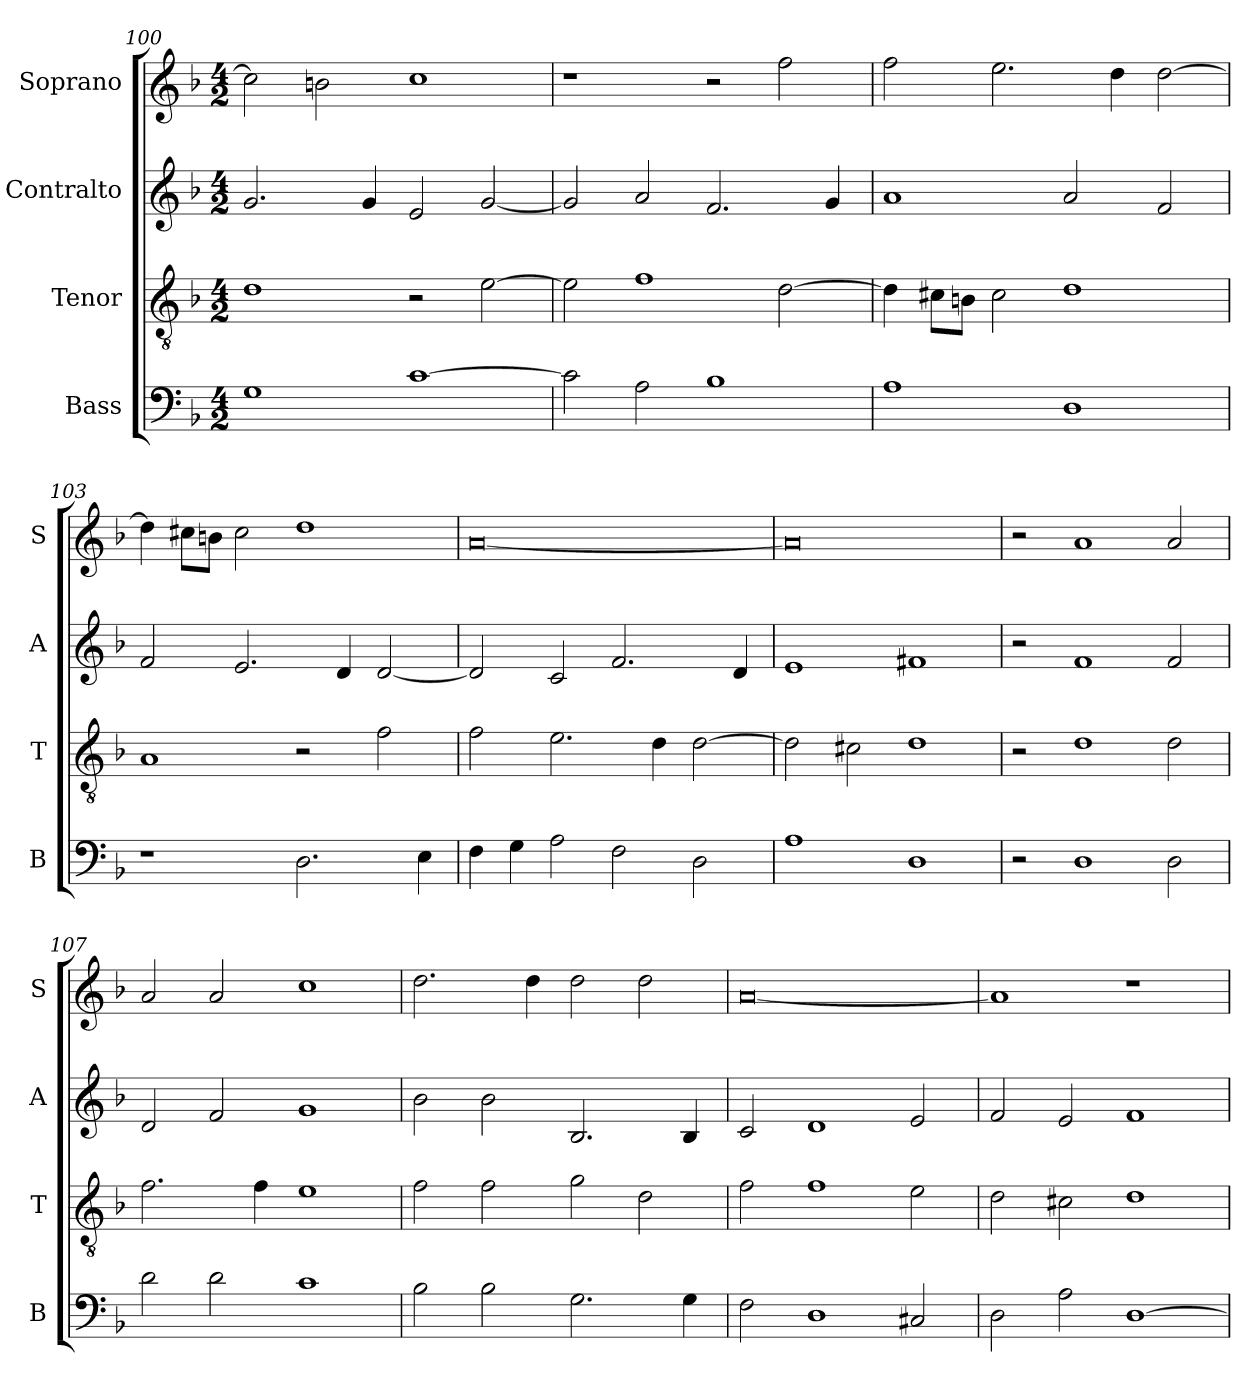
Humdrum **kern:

**kern	**kern	**kern	**kern
*part4	*part3	*part2	*part1
*staff4	*staff3	*staff2	*staff1
*I"Bass	*I"Tenor	*I"Contralto	*I"Soprano
*I'B	*I'T	*I'A	*I'S
*clefF4	*clefGv2	*clefG2	*clefG2
*k[b-]	*k[b-]	*k[b-]	*k[b-]
*D:aeo	*D:aeo	*D:aeo	*D:aeo
*M4/2	*M4/2	*M4/2	*M4/2
=100	=100	=100	=100
1G	1d	2.g	2cc]
.	.	.	2bn
.	.	4g	.
[1c	2r	2e	1cc
.	[2e	[2g	.
=101	=101	=101	=101
2c]	2e]	2g]	1r
2A	1f	2a	.
1B-	.	2.f	2r
.	[2d	.	2ff
.	.	4g	.
=102	=102	=102	=102
1A	4d]	1a	2ff
.	8c#X\L	.	.
.	8Bn\J	.	.
.	2c#	.	2.ee
1D	1d	2a	.
.	.	.	4dd
.	.	2f	[2dd
=103	=103	=103	=103
1r	1A	2f	4dd]
.	.	.	8cc#X\L
.	.	.	8bn\J
.	.	2.e	2cc#
2.D	2r	.	1dd
.	.	4d	.
.	2f	[2d	.
4E	.	.	.
=104	=104	=104	=104
4F	2f	2d]	[0a
4G	.	.	.
2A	2.e	2c	.
2F	.	2.f	.
.	4d	.	.
2D	[2d	.	.
.	.	4d	.
=105	=105	=105	=105
1A	2d]	1e	0a]
.	2c#X	.	.
1D	1d	1f#X	.
=106	=106	=106	=106
2r	2r	2r	2r
1D	1d	1f	1a
2D	2d	2f	2a
=107	=107	=107	=107
2d	2.f	2d	2a
2d	.	2f	2a
.	4f	.	.
1c	1e	1g	1cc
=108	=108	=108	=108
2B-	2f	2b-	2.dd
2B-	2f	2b-	.
.	.	.	4dd
2.G	2g	2.B-	2dd
.	2d	.	2dd
4G	.	4B-	.
=109	=109	=109	=109
2F	2f	2c	[0a
1D	1f	1d	.
2C#X	2e	2e	.
=110	=110	=110	=110
2D	2d	2f	1a]
2A	2c#X	2e	.
[1D	1d	1f	1r
=	=	=	=
*-	*-	*-	*-
